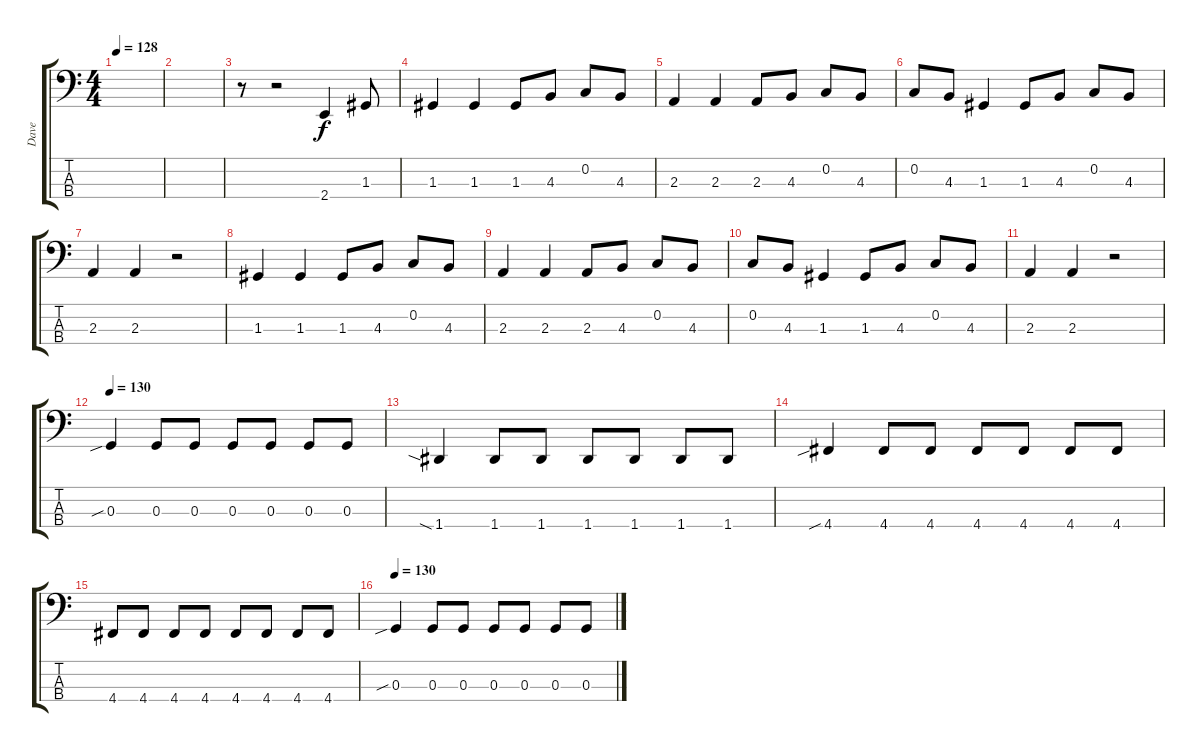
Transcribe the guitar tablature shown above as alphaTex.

\track ("Dave" "Dave") {instrument electricbasspick}
\staff {score tabs}
\tuning (F2 C2 G1 D1) {hide}
\ts (4 4)
\tempo 128
\clef f4
\ks c
|
|
r.8 r.2 2.4.4 1.3.8 |
1.3.4 1.3.4 1.3.8 4.3.8 0.2.8 4.3.8 |
2.3.4 2.3.4 2.3.8 4.3.8 0.2.8 4.3.8 |
0.2.8 4.3.8 1.3.4 1.3.8 4.3.8 0.2.8 4.3.8 |
2.3.4 2.3.4 r.2 |
1.3.4 1.3.4 1.3.8 4.3.8 0.2.8 4.3.8 |
2.3.4 2.3.4 2.3.8 4.3.8 0.2.8 4.3.8 |
0.2.8 4.3.8 1.3.4 1.3.8 4.3.8 0.2.8 4.3.8 |
2.3.4 2.3.4 r.2 |
\tempo 130
0.3{sib}.4 0.3.8 0.3.8 0.3.8 0.3.8 0.3.8 0.3.8 |
1.4{sia}.4 1.4.8 1.4.8 1.4.8 1.4.8 1.4.8 1.4.8 |
4.4{sib}.4 4.4.8 4.4.8 4.4.8 4.4.8 4.4.8 4.4.8 |
4.4.8 4.4.8 4.4.8 4.4.8 4.4.8 4.4.8 4.4.8 4.4.8 |
\tempo 130
0.3{sib}.4 0.3.8 0.3.8 0.3.8 0.3.8 0.3.8 0.3.8
